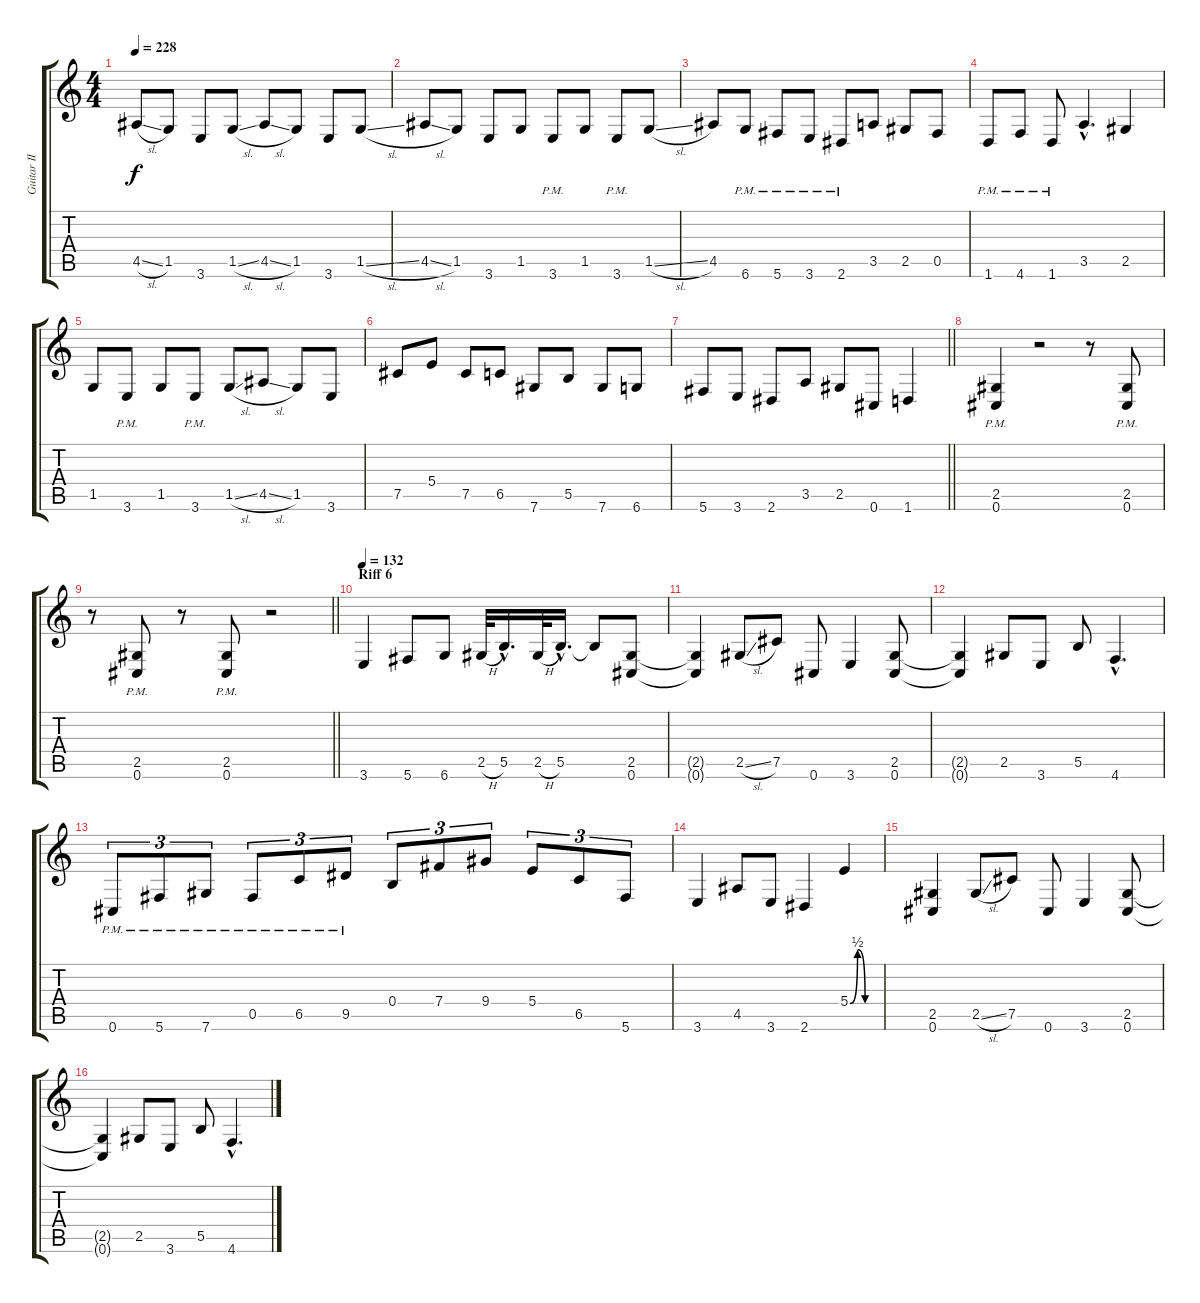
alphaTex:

\track ("Guitar II" "Guitar II") {instrument distortionguitar}
\staff {score tabs}
\tuning (Db4 Ab3 E3 B2 Gb2 Db2) {hide}
\ts (4 4)
\tempo 228
\clef g2
\ks c
4.5{sl}.8{dy f} 1.5.8 3.6.8 1.5{sl}.8 4.5{sl}.8 1.5.8 3.6.8 1.5{sl}.8 |
4.5{sl}.8 1.5.8 3.6.8 1.5.8 3.6{pm}.8 1.5.8 3.6{pm}.8 1.5{sl}.8 |
4.5.8 6.6{pm}.8 5.6{pm}.8 3.6{pm}.8 2.6{pm}.8 3.5.8 2.5.8 0.5.8 |
1.6{pm}.8 4.6{pm}.8 1.6{pm}.8 3.5{hac}.4{d} 2.5.4 |
1.5.8 3.6{pm}.8 1.5.8 3.6{pm}.8 1.5{sl}.8 4.5{sl}.8 1.5.8 3.6.8 |
7.5.8 5.4.8 7.5.8 6.5.8 7.6.8 5.5.8 7.6.8 6.6.8 |
\barLineRight lightlight
5.6.8 3.6.8 2.6.8 3.5.8 2.5.8 0.6.8 1.6.4 |
(2.5{pm} 0.6{pm}).4 r.2 r.8 (2.5{pm} 0.6{pm}).8 |
\barLineRight lightlight
r.8 (2.5{pm} 0.6{pm}).8 r.8 (2.5{pm} 0.6{pm}).8 r.2 |
\section ("" "Riff 6")
\tempo 132
3.6.4 5.6.8 6.6.8 2.5{h}.32 5.5{hac}.16{d} 2.5{h}.32 5.5{hac}.16{d} 5.5{t}.8 (2.5 0.6).8 |
(2.5{t} 0.6{t}).4 2.5{sl}.8 7.5.8 0.6.8 3.6.4 (2.5 0.6).8 |
(2.5{t} 0.6{t}).4 2.5.8 3.6.8 5.5.8 4.6{hac}.4{d} |
0.6{pm}.8{tu (3 2)} 5.6{pm}.8{tu (3 2)} 7.6{pm}.8{tu (3 2)} 0.5{pm}.8{tu (3 2)} 6.5{pm}.8{tu (3 2)} 9.5{pm}.8{tu (3 2)} 0.4.8{tu (3 2)} 7.4.8{tu (3 2)} 9.4.8{tu (3 2)} 5.4.8{tu (3 2)} 6.5.8{tu (3 2)} 5.6.8{tu (3 2)} |
3.6.4 4.5.8 3.6.8 2.6.4 5.4{be (custom 0 0 15 2 30 0 60 0)}.4{instrument guitarharmonics} |
(2.5 0.6).4{instrument distortionguitar} 2.5{sl}.8 7.5.8 0.6.8 3.6.4 (2.5 0.6).8 |
(2.5{t} 0.6{t}).4 2.5.8 3.6.8 5.5.8 4.6{hac}.4{d}
